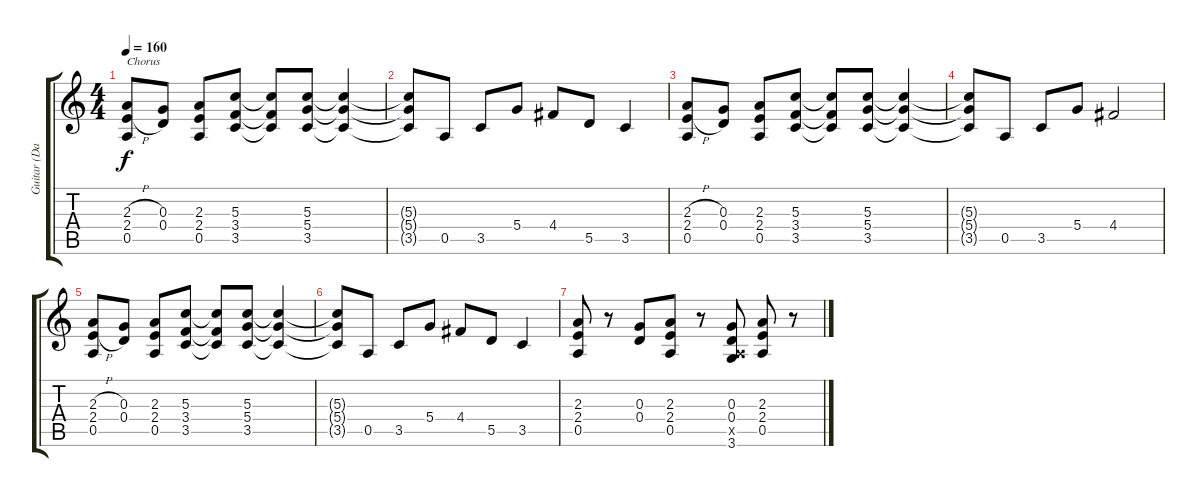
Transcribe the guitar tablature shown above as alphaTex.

\track ("Guitar (Dave)" "Guitar (Da") {instrument distortionguitar}
\staff {score tabs}
\tuning (E4 B3 G3 D3 A2 E2) {hide}
\ts (4 4)
\tempo 160
\clef g2
\ks c
(2.3{h} 2.4{h} 0.5).8{txt "Chorus" dy f} (0.3 0.4).8 (2.3 2.4 0.5).8 (5.3 3.4 3.5).8 (5.3{t} 3.4{t} 3.5{t}).8 (5.3 5.4 3.5).8 (5.3{t} 5.4{t} 3.5{t}).4 |
(5.3{t} 5.4{t} 3.5{t}).8 0.5.8 3.5.8 5.4.8 4.4.8 5.5.8 3.5.4 |
(2.3{h} 2.4{h} 0.5).8 (0.3 0.4).8 (2.3 2.4 0.5).8 (5.3 3.4 3.5).8 (5.3{t} 3.4{t} 3.5{t}).8 (5.3 5.4 3.5).8 (5.3{t} 5.4{t} 3.5{t}).4 |
(5.3{t} 5.4{t} 3.5{t}).8 0.5.8 3.5.8 5.4.8 4.4.2 |
(2.3{h} 2.4{h} 0.5).8 (0.3 0.4).8 (2.3 2.4 0.5).8 (5.3 3.4 3.5).8 (5.3{t} 3.4{t} 3.5{t}).8 (5.3 5.4 3.5).8 (5.3{t} 5.4{t} 3.5{t}).4 |
(5.3{t} 5.4{t} 3.5{t}).8 0.5.8 3.5.8 5.4.8 4.4.8 5.5.8 3.5.4 |
(2.3 2.4 0.5).8 r.8 (0.3 0.4).8 (2.3 2.4 0.5).8 r.8 (0.3 0.4 0.5{x} 3.6).8 (2.3 2.4 0.5).8 r.8
